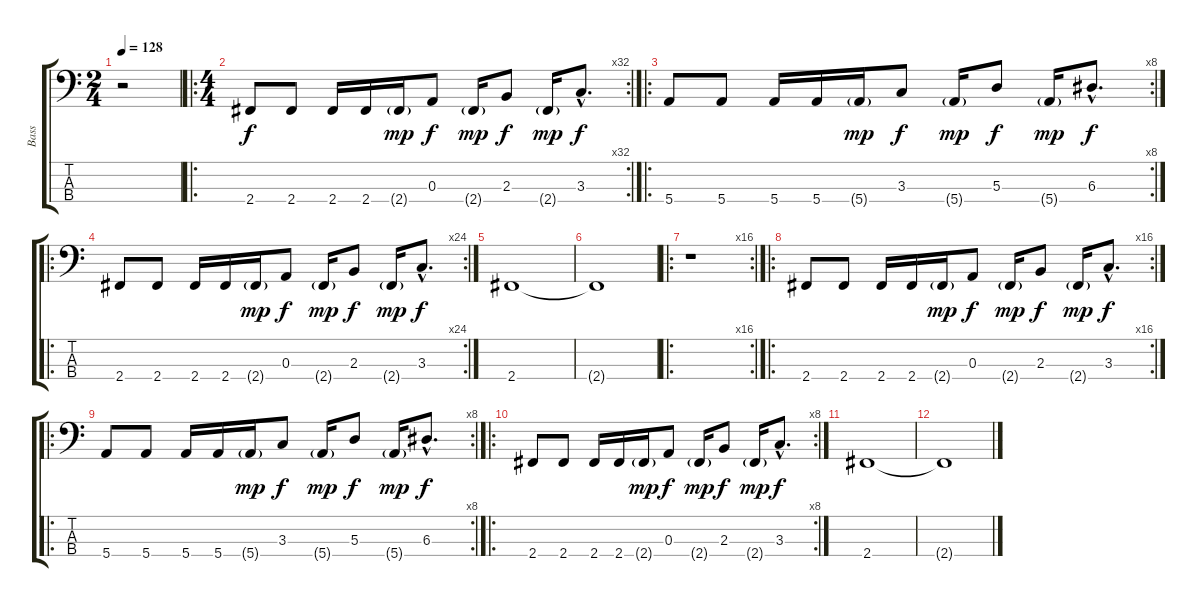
\track ("Bass" "Bass") {instrument synthbass2}
\staff {score tabs}
\tuning (G2 D2 A1 E1) {hide}
\ts (2 4)
\tempo 128
\clef f4
\ks c
r.2{dy f instrument synthbass2} |
\ro
\rc 32
\ts (4 4)
2.4.8 2.4.8 2.4.16 2.4.16 2.4{g}.16{dy mp} 0.3.8{dy f} 2.4{g}.16{dy mp} 2.3.8{dy f} 2.4{g}.16{dy mp} 3.3{hac}.8{d dy f} |
\ro
\rc 8
5.4.8 5.4.8 5.4.16 5.4.16 5.4{g}.16{dy mp} 3.3.8{dy f} 5.4{g}.16{dy mp} 5.3.8{dy f} 5.4{g}.16{dy mp} 6.3{hac}.8{d dy f} |
\ro
\rc 24
2.4.8 2.4.8 2.4.16 2.4.16 2.4{g}.16{dy mp} 0.3.8{dy f} 2.4{g}.16{dy mp} 2.3.8{dy f} 2.4{g}.16{dy mp} 3.3{hac}.8{d dy f} |
2.4.1 |
2.4{t}.1 |
\ro
\rc 16
r.1 |
\ro
\rc 16
2.4.8 2.4.8 2.4.16 2.4.16 2.4{g}.16{dy mp} 0.3.8{dy f} 2.4{g}.16{dy mp} 2.3.8{dy f} 2.4{g}.16{dy mp} 3.3{hac}.8{d dy f} |
\ro
\rc 8
5.4.8 5.4.8 5.4.16 5.4.16 5.4{g}.16{dy mp} 3.3.8{dy f} 5.4{g}.16{dy mp} 5.3.8{dy f} 5.4{g}.16{dy mp} 6.3{hac}.8{d dy f} |
\ro
\rc 8
2.4.8 2.4.8 2.4.16 2.4.16 2.4{g}.16{dy mp} 0.3.8{dy f} 2.4{g}.16{dy mp} 2.3.8{dy f} 2.4{g}.16{dy mp} 3.3{hac}.8{d dy f} |
2.4.1{volume 0} |
2.4{t}.1
